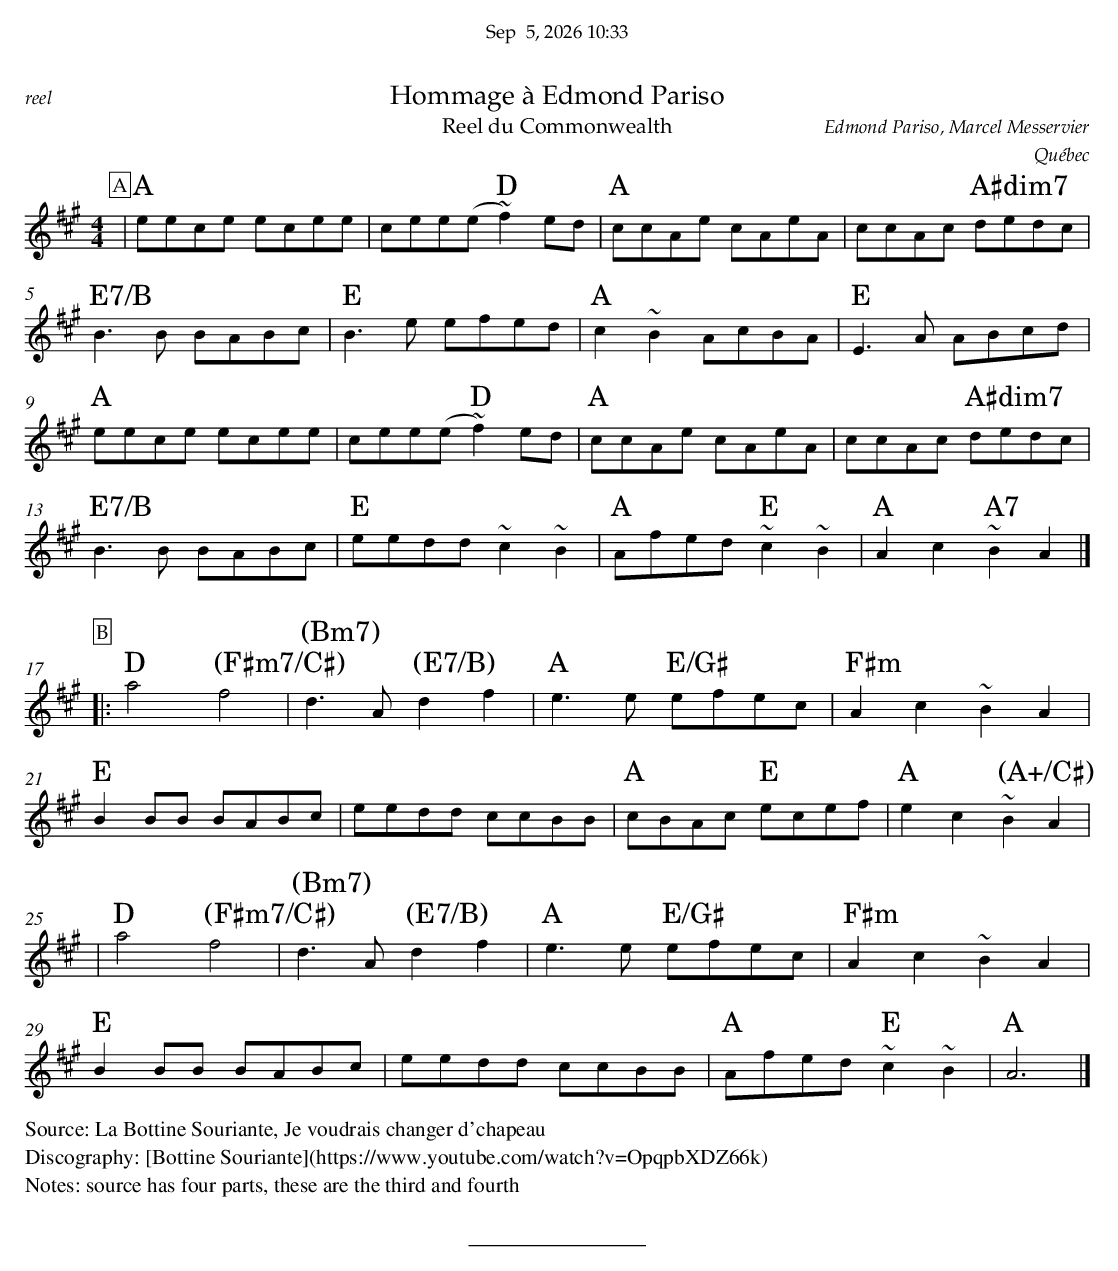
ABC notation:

X:1
T:Hommage à Edmond Pariso
T:Reel du Commonwealth
C:Edmond Pariso, Marcel Messervier
O:Québec
M:4/4
L:1/8
Q:1/4=120
K:Amaj
P:A
| "A" eece ecee | cee(e "D" ~f2) ed | "A" ccAe cAeA | ccAc "A#dim7" dedc |
"E7/B" B3 B BABc | "E" B3 e efed | "A" c2 ~B2 AcBA | "E" E3 A ABcd |
"A" eece ecee | cee(e"D" ~f2) ed | "A" ccAe cAeA | ccAc "A#dim7" dedc |
"E7/B" B3 B BABc | "E" eedd ~c2 ~B2 | "A" Afed "E" ~c2 ~B2 | "A" A2 c2 "A7" ~B2 A2 |]
%%vskip 0.5cm
P:B
|: "D" a4 "(F#m7/C#)" f4 | "(Bm7)" d3 A "(E7/B)" d2 f2 | "A" e3 e "E/G#" efec | "F#m" A2 c2 ~B2 A2 |
"E" B2 BB BABc | eedd ccBB | "A" cBAc "E" ecef | "A" e2 c2 "(A+/C#)" ~B2 A2 |
| "D" a4 "(F#m7/C#)" f4 | "(Bm7)" d3 A "(E7/B)" d2 f2 | "A" e3 e "E/G#" efec | "F#m" A2 c2 ~B2 A2 |
"E" B2 BB BABc | eedd ccBB | "A" Afed "E" ~c2 ~B2 | "A" A6 |]
